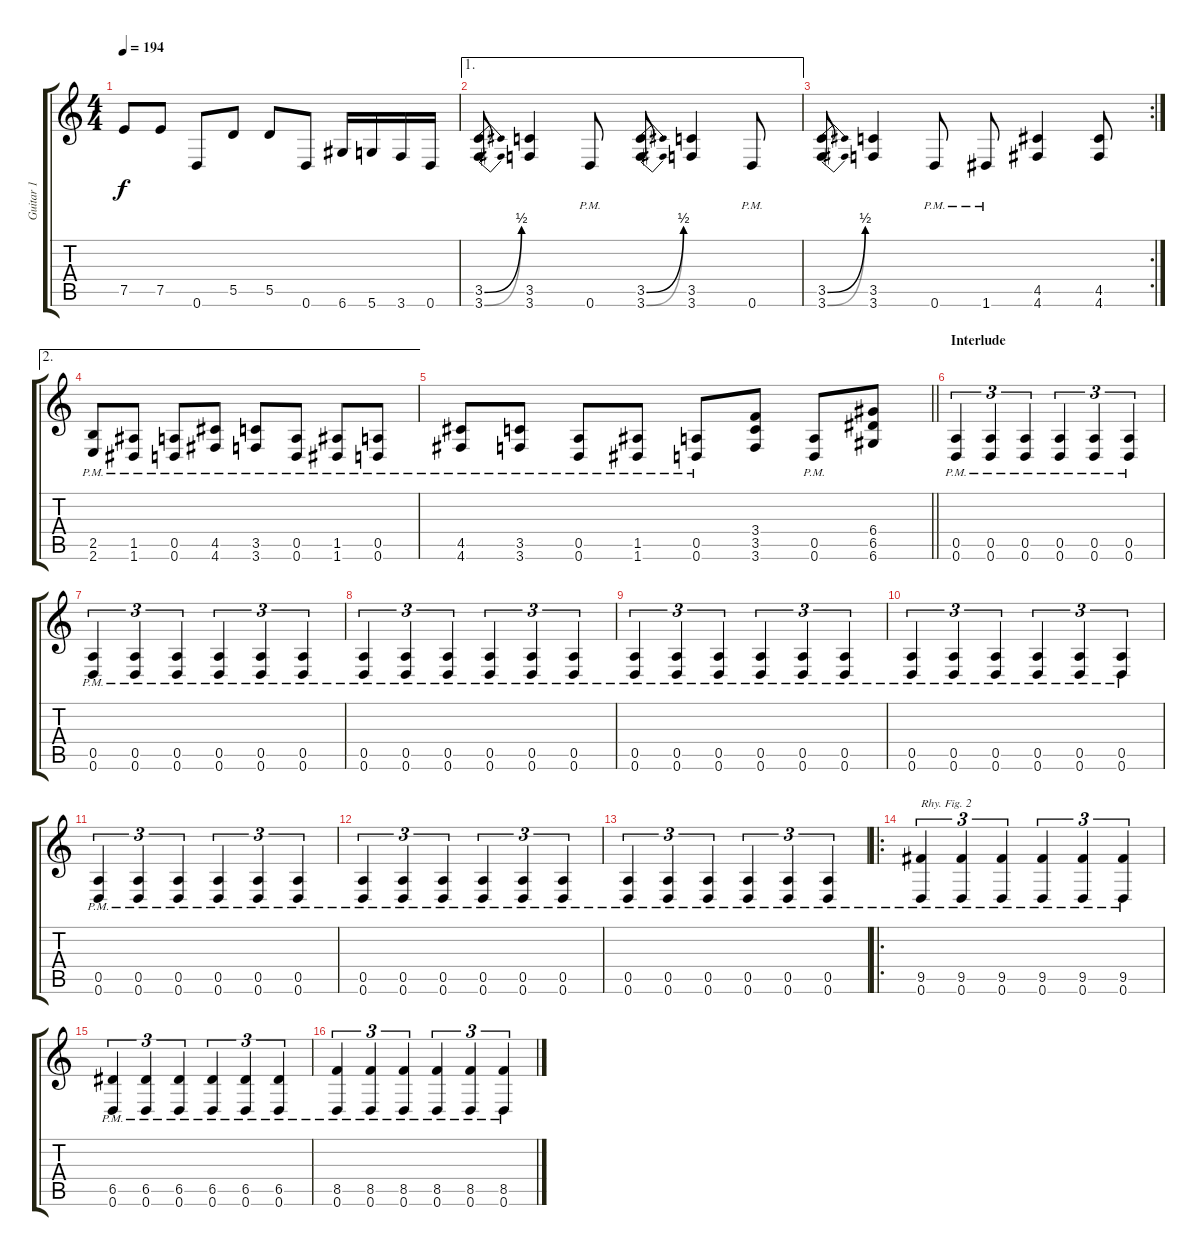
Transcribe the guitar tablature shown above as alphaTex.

\track ("Guitar 1" "Guitar 1") {instrument distortionguitar}
\staff {score tabs}
\tuning (E4 B3 G3 D3 A2 D2) {hide}
\ts (4 4)
\tempo 194
\clef g2
\ks c
7.5.8{dy f} 7.5.8 0.6.8 5.5.8 5.5.8 0.6.8 6.6.16 5.6.16 3.6.16 0.6.16 |
\ae 1
(3.5{be (bend 0 0 60 2)} 3.6{be (bend 0 0 60 2)}).8 (3.5 3.6).4 0.6{pm}.8 (3.5{be (bend 0 0 60 2)} 3.6{be (bend 0 0 60 2)}).8 (3.5 3.6).4 0.6{pm}.8 |
\rc 2
(3.5{be (bend 0 0 60 2)} 3.6{be (bend 0 0 60 2)}).8 (3.5 3.6).4 0.6{pm}.8 1.6{pm}.8 (4.5 4.6).4 (4.5 4.6).8 |
\ae 2
(2.5{pm} 2.6{pm}).8 (1.5{pm} 1.6{pm}).8 (0.5{pm} 0.6{pm}).8 (4.5{pm} 4.6{pm}).8 (3.5{pm} 3.6{pm}).8 (0.5{pm} 0.6{pm}).8 (1.5{pm} 1.6{pm}).8 (0.5{pm} 0.6{pm}).8 |
\barLineRight lightlight
(4.5{pm} 4.6{pm}).8 (3.5{pm} 3.6{pm}).8 (0.5{pm} 0.6{pm}).8 (1.5{pm} 1.6{pm}).8 (0.5{pm} 0.6{pm}).8 (3.4 3.5 3.6).8 (0.5 0.6{pm}).8 (6.4 6.5 6.6).8 |
\section ("" "Interlude")
(0.5{pm} 0.6{pm}).4{tu (3 2)} (0.5{pm} 0.6{pm}).4{tu (3 2)} (0.5{pm} 0.6{pm}).4{tu (3 2)} (0.5{pm} 0.6{pm}).4{tu (3 2)} (0.5{pm} 0.6{pm}).4{tu (3 2)} (0.5{pm} 0.6{pm}).4{tu (3 2)} |
(0.5{pm} 0.6{pm}).4{tu (3 2)} (0.5{pm} 0.6{pm}).4{tu (3 2)} (0.5{pm} 0.6{pm}).4{tu (3 2)} (0.5{pm} 0.6{pm}).4{tu (3 2)} (0.5{pm} 0.6{pm}).4{tu (3 2)} (0.5{pm} 0.6{pm}).4{tu (3 2)} |
(0.5{pm} 0.6{pm}).4{tu (3 2)} (0.5{pm} 0.6{pm}).4{tu (3 2)} (0.5{pm} 0.6{pm}).4{tu (3 2)} (0.5{pm} 0.6{pm}).4{tu (3 2)} (0.5{pm} 0.6{pm}).4{tu (3 2)} (0.5{pm} 0.6{pm}).4{tu (3 2)} |
(0.5{pm} 0.6{pm}).4{tu (3 2)} (0.5{pm} 0.6{pm}).4{tu (3 2)} (0.5{pm} 0.6{pm}).4{tu (3 2)} (0.5{pm} 0.6{pm}).4{tu (3 2)} (0.5{pm} 0.6{pm}).4{tu (3 2)} (0.5{pm} 0.6{pm}).4{tu (3 2)} |
(0.5{pm} 0.6{pm}).4{tu (3 2)} (0.5{pm} 0.6{pm}).4{tu (3 2)} (0.5{pm} 0.6{pm}).4{tu (3 2)} (0.5{pm} 0.6{pm}).4{tu (3 2)} (0.5{pm} 0.6{pm}).4{tu (3 2)} (0.5{pm} 0.6{pm}).4{tu (3 2)} |
(0.5{pm} 0.6{pm}).4{tu (3 2)} (0.5{pm} 0.6{pm}).4{tu (3 2)} (0.5{pm} 0.6{pm}).4{tu (3 2)} (0.5{pm} 0.6{pm}).4{tu (3 2)} (0.5{pm} 0.6{pm}).4{tu (3 2)} (0.5{pm} 0.6{pm}).4{tu (3 2)} |
(0.5{pm} 0.6{pm}).4{tu (3 2)} (0.5{pm} 0.6{pm}).4{tu (3 2)} (0.5{pm} 0.6{pm}).4{tu (3 2)} (0.5{pm} 0.6{pm}).4{tu (3 2)} (0.5{pm} 0.6{pm}).4{tu (3 2)} (0.5{pm} 0.6{pm}).4{tu (3 2)} |
(0.5{pm} 0.6{pm}).4{tu (3 2)} (0.5{pm} 0.6{pm}).4{tu (3 2)} (0.5{pm} 0.6{pm}).4{tu (3 2)} (0.5{pm} 0.6{pm}).4{tu (3 2)} (0.5{pm} 0.6{pm}).4{tu (3 2)} (0.5{pm} 0.6{pm}).4{tu (3 2)} |
\ro
(9.5{pm} 0.6{pm}).4{tu (3 2) txt "Rhy. Fig. 2"} (9.5{pm} 0.6{pm}).4{tu (3 2)} (9.5{pm} 0.6{pm}).4{tu (3 2)} (9.5{pm} 0.6{pm}).4{tu (3 2)} (9.5{pm} 0.6{pm}).4{tu (3 2)} (9.5{pm} 0.6{pm}).4{tu (3 2)} |
(6.5{pm} 0.6{pm}).4{tu (3 2)} (6.5{pm} 0.6{pm}).4{tu (3 2)} (6.5{pm} 0.6{pm}).4{tu (3 2)} (6.5{pm} 0.6{pm}).4{tu (3 2)} (6.5{pm} 0.6{pm}).4{tu (3 2)} (6.5{pm} 0.6{pm}).4{tu (3 2)} |
(8.5{pm} 0.6{pm}).4{tu (3 2)} (8.5{pm} 0.6{pm}).4{tu (3 2)} (8.5{pm} 0.6{pm}).4{tu (3 2)} (8.5{pm} 0.6{pm}).4{tu (3 2)} (8.5{pm} 0.6{pm}).4{tu (3 2)} (8.5{pm} 0.6{pm}).4{tu (3 2)}
